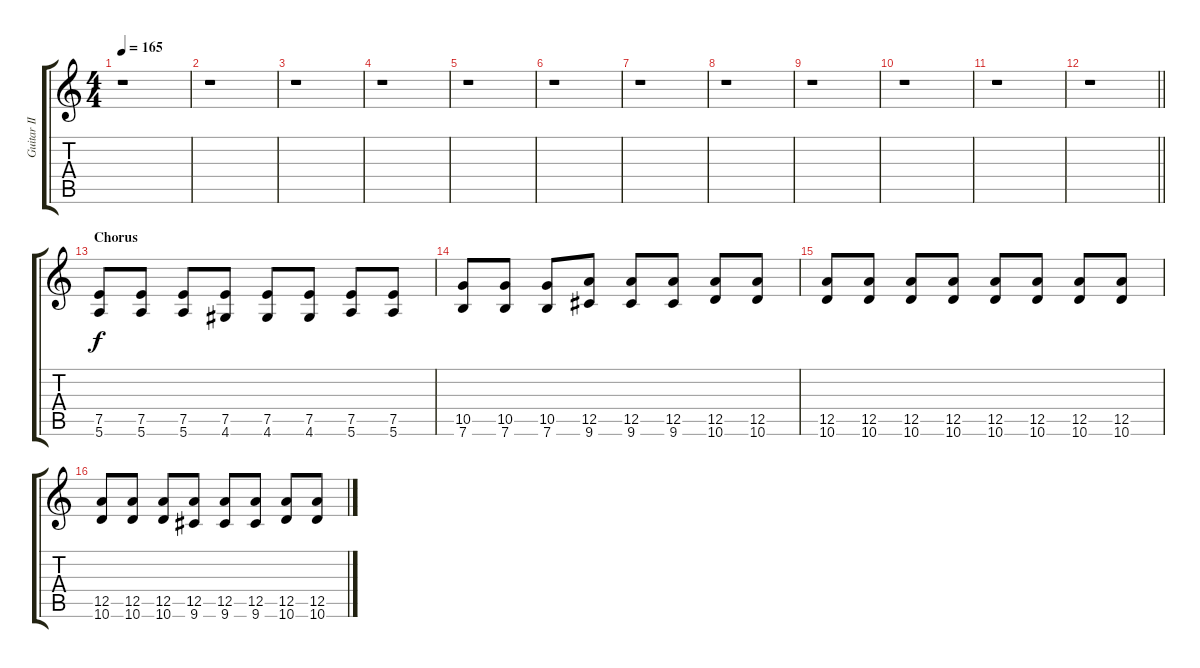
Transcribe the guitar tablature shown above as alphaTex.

\track ("Guitar II" "Guitar II") {instrument distortionguitar}
\staff {score tabs}
\tuning (E4 B3 G3 D3 A2 E2) {hide}
\ts (4 4)
\tempo 165
\clef g2
\ks c
r.1{dy f} |
r.1 |
r.1 |
r.1 |
r.1 |
r.1 |
r.1 |
r.1 |
r.1 |
r.1 |
r.1 |
\barLineRight lightlight
r.1 |
\section ("" "Chorus")
(7.5 5.6).8 (7.5 5.6).8 (7.5 5.6).8 (7.5 4.6).8 (7.5 4.6).8 (7.5 4.6).8 (7.5 5.6).8 (7.5 5.6).8 |
(10.5 7.6).8 (10.5 7.6).8 (10.5 7.6).8 (12.5 9.6).8 (12.5 9.6).8 (12.5 9.6).8 (12.5 10.6).8 (12.5 10.6).8 |
(12.5 10.6).8 (12.5 10.6).8 (12.5 10.6).8 (12.5 10.6).8 (12.5 10.6).8 (12.5 10.6).8 (12.5 10.6).8 (12.5 10.6).8 |
(12.5 10.6).8 (12.5 10.6).8 (12.5 10.6).8 (12.5 9.6).8 (12.5 9.6).8 (12.5 9.6).8 (12.5 10.6).8 (12.5 10.6).8
